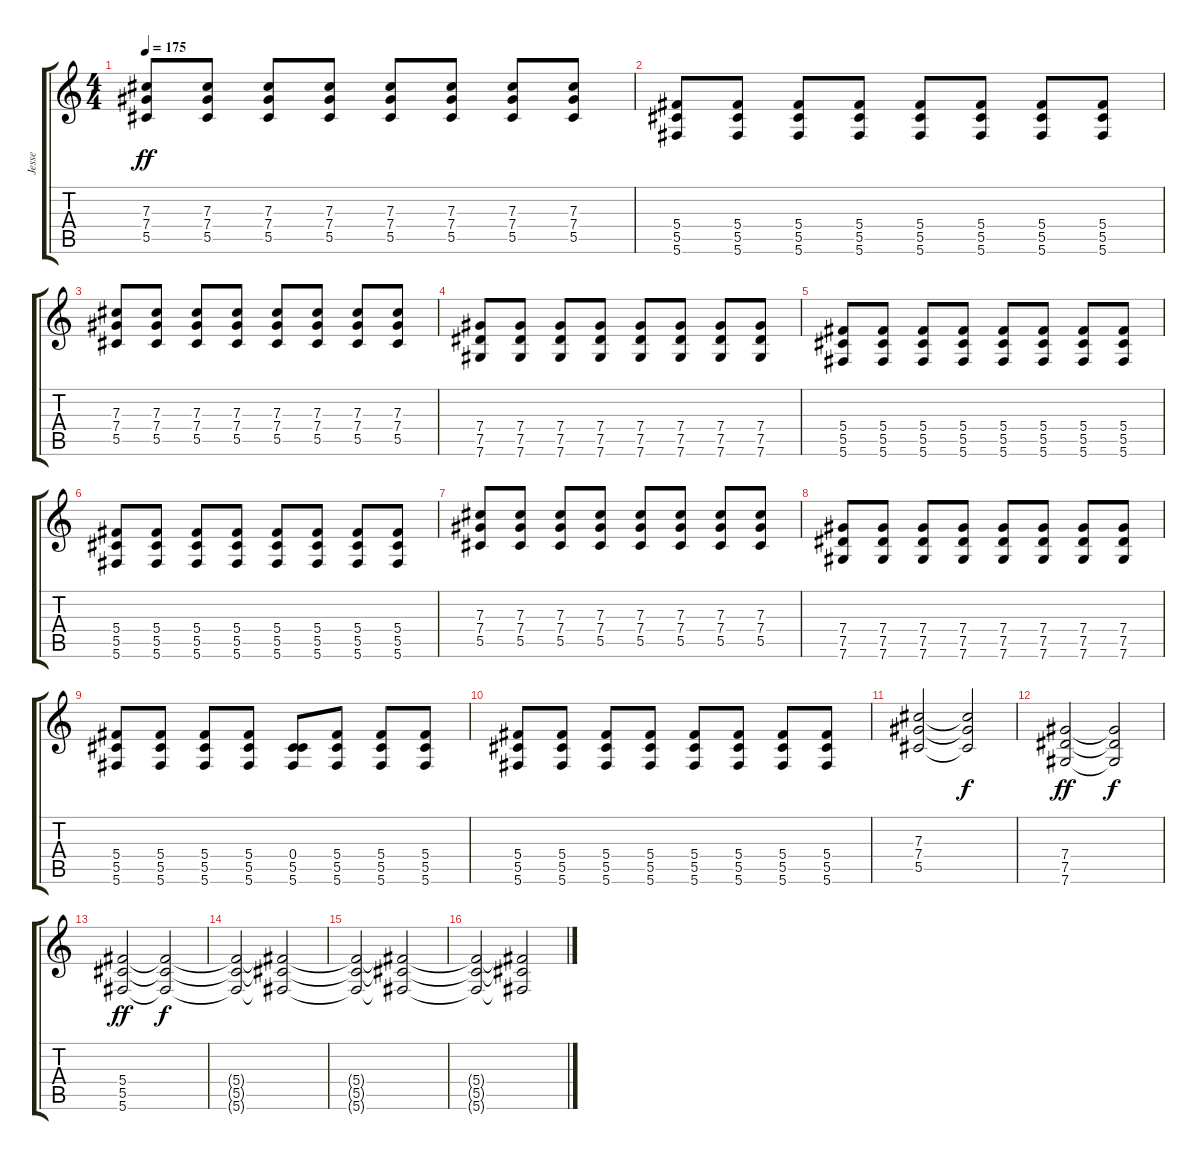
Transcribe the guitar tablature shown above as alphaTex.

\track ("Jesse" "Jesse") {instrument distortionguitar}
\staff {score tabs}
\tuning (Eb4 Bb3 Gb3 Db3 Ab2 Db2) {hide}
\ts (4 4)
\tempo 175
\clef g2
\ks c
(7.3 7.4 5.5).8{dy ff} (7.3 7.4 5.5).8 (7.3 7.4 5.5).8 (7.3 7.4 5.5).8 (7.3 7.4 5.5).8 (7.3 7.4 5.5).8 (7.3 7.4 5.5).8 (7.3 7.4 5.5).8 |
(5.4 5.5 5.6).8 (5.4 5.5 5.6).8 (5.4 5.5 5.6).8 (5.4 5.5 5.6).8 (5.4 5.5 5.6).8 (5.4 5.5 5.6).8 (5.4 5.5 5.6).8 (5.4 5.5 5.6).8 |
(7.3 7.4 5.5).8 (7.3 7.4 5.5).8 (7.3 7.4 5.5).8 (7.3 7.4 5.5).8 (7.3 7.4 5.5).8 (7.3 7.4 5.5).8 (7.3 7.4 5.5).8 (7.3 7.4 5.5).8 |
(7.4 7.5 7.6).8 (7.4 7.5 7.6).8 (7.4 7.5 7.6).8 (7.4 7.5 7.6).8 (7.4 7.5 7.6).8 (7.4 7.5 7.6).8 (7.4 7.5 7.6).8 (7.4 7.5 7.6).8 |
(5.4 5.5 5.6).8 (5.4 5.5 5.6).8 (5.4 5.5 5.6).8 (5.4 5.5 5.6).8 (5.4 5.5 5.6).8 (5.4 5.5 5.6).8 (5.4 5.5 5.6).8 (5.4 5.5 5.6).8 |
(5.4 5.5 5.6).8 (5.4 5.5 5.6).8 (5.4 5.5 5.6).8 (5.4 5.5 5.6).8 (5.4 5.5 5.6).8 (5.4 5.5 5.6).8 (5.4 5.5 5.6).8 (5.4 5.5 5.6).8 |
(7.3 7.4 5.5).8 (7.3 7.4 5.5).8 (7.3 7.4 5.5).8 (7.3 7.4 5.5).8 (7.3 7.4 5.5).8 (7.3 7.4 5.5).8 (7.3 7.4 5.5).8 (7.3 7.4 5.5).8 |
(7.4 7.5 7.6).8 (7.4 7.5 7.6).8 (7.4 7.5 7.6).8 (7.4 7.5 7.6).8 (7.4 7.5 7.6).8 (7.4 7.5 7.6).8 (7.4 7.5 7.6).8 (7.4 7.5 7.6).8 |
(5.4 5.5 5.6).8 (5.4 5.5 5.6).8 (5.4 5.5 5.6).8 (5.4 5.5 5.6).8 (0.4 5.5 5.6).8 (5.4 5.5 5.6).8 (5.4 5.5 5.6).8 (5.4 5.5 5.6).8 |
(5.4 5.5 5.6).8 (5.4 5.5 5.6).8 (5.4 5.5 5.6).8 (5.4 5.5 5.6).8 (5.4 5.5 5.6).8 (5.4 5.5 5.6).8 (5.4 5.5 5.6).8 (5.4 5.5 5.6).8 |
(7.3 7.4 5.5).2 (7.3{t} 7.4{t} 5.5{t}).2{dy f} |
(7.4 7.5 7.6).2{dy ff} (7.4{t} 7.5{t} 7.6{t}).2{dy f} |
(5.4 5.5 5.6).2{dy ff volume 12} (5.4{t} 5.5{t} 5.6{t}).2{dy f volume 10} |
(5.4{t} 5.5{t} 5.6{t}).2{volume 9} (5.4{t} 5.5{t} 5.6{t}).2{volume 8} |
(5.4{t} 5.5{t} 5.6{t}).2{volume 7} (5.4{t} 5.5{t} 5.6{t}).2{volume 6} |
(5.4{t} 5.5{t} 5.6{t}).2{volume 6} (5.4{t} 5.5{t} 5.6{t}).2
